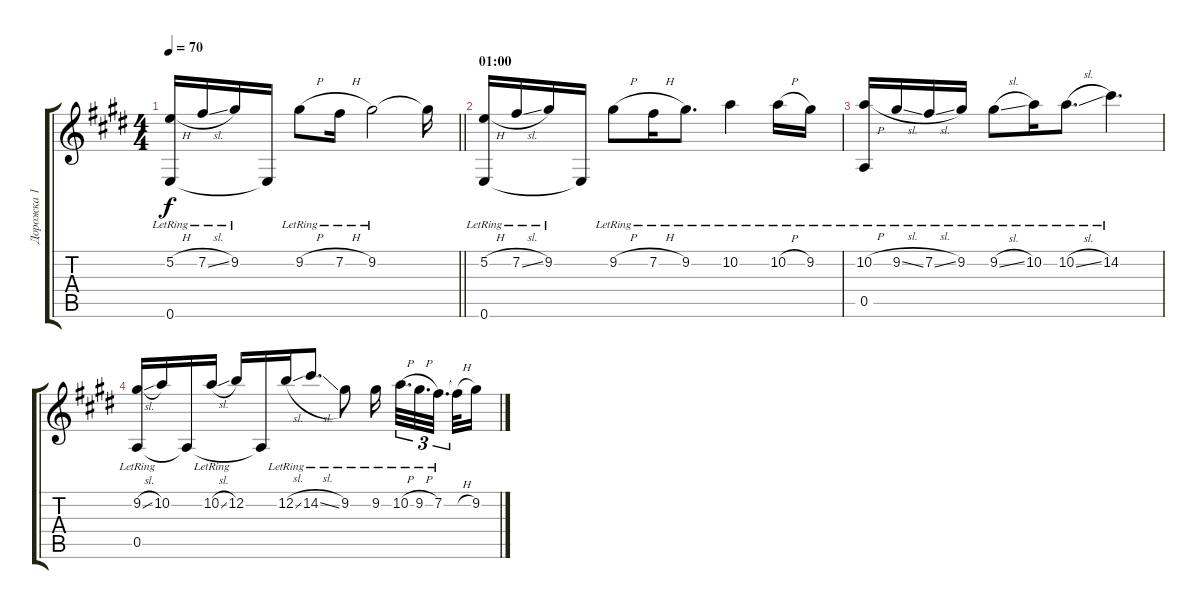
\track ("Дорожка 1" "Дорожка 1") {instrument electricguitarjazz}
\staff {score tabs}
\tuning (E4 B3 G3 D3 A2 E2) {hide}
\ts (4 4)
\tempo 70
\clef g2
\barLineRight lightlight
\ks e
(5.2{h lr} 0.6{lr}).16{dy f} 7.2{sl lr}.16 9.2{lr}.16 0.6{t}.16 9.2{h lr}.8 7.2{h lr}.16 9.2{lr}.2 9.2{t}.16 |
\section ("" "01:00")
(5.2{h lr} 0.6{lr}).16 7.2{sl lr}.16 9.2{lr}.16 0.6{t}.16 9.2{h lr}.8 7.2{h lr}.16 9.2{lr}.8{d} 10.2{lr}.4 10.2{h lr}.16 9.2{lr}.16 |
(10.2{h lr} 0.5{lr}).16 9.2{sl lr}.16 7.2{sl lr}.16 9.2{lr}.16 9.2{sl lr}.8 10.2{lr}.16 10.2{sl lr}.8{d} 14.2{lr}.4{d} |
(9.2{sl lr} 0.5{lr}).16{beam Up} 10.2{lr}.16{beam Up} 0.5{t}.16{beam Up} 10.2{sl lr}.16{beam Up} 12.2{lr}.16{beam Up} 0.5{t}.16{beam Up} 12.2{sl lr}.16{beam Up} 14.2{sl lr}.8{d beam Up} 9.2{lr}.8 9.2{lr}.16{beam splitsecondary} 10.2{h lr}.32{d tu (3 2)} 9.2{h lr}.32{d tu (3 2)} 7.2{lr}.32{d tu (3 2) beam splitsecondary} 7.2{h t}.32 9.2.16
